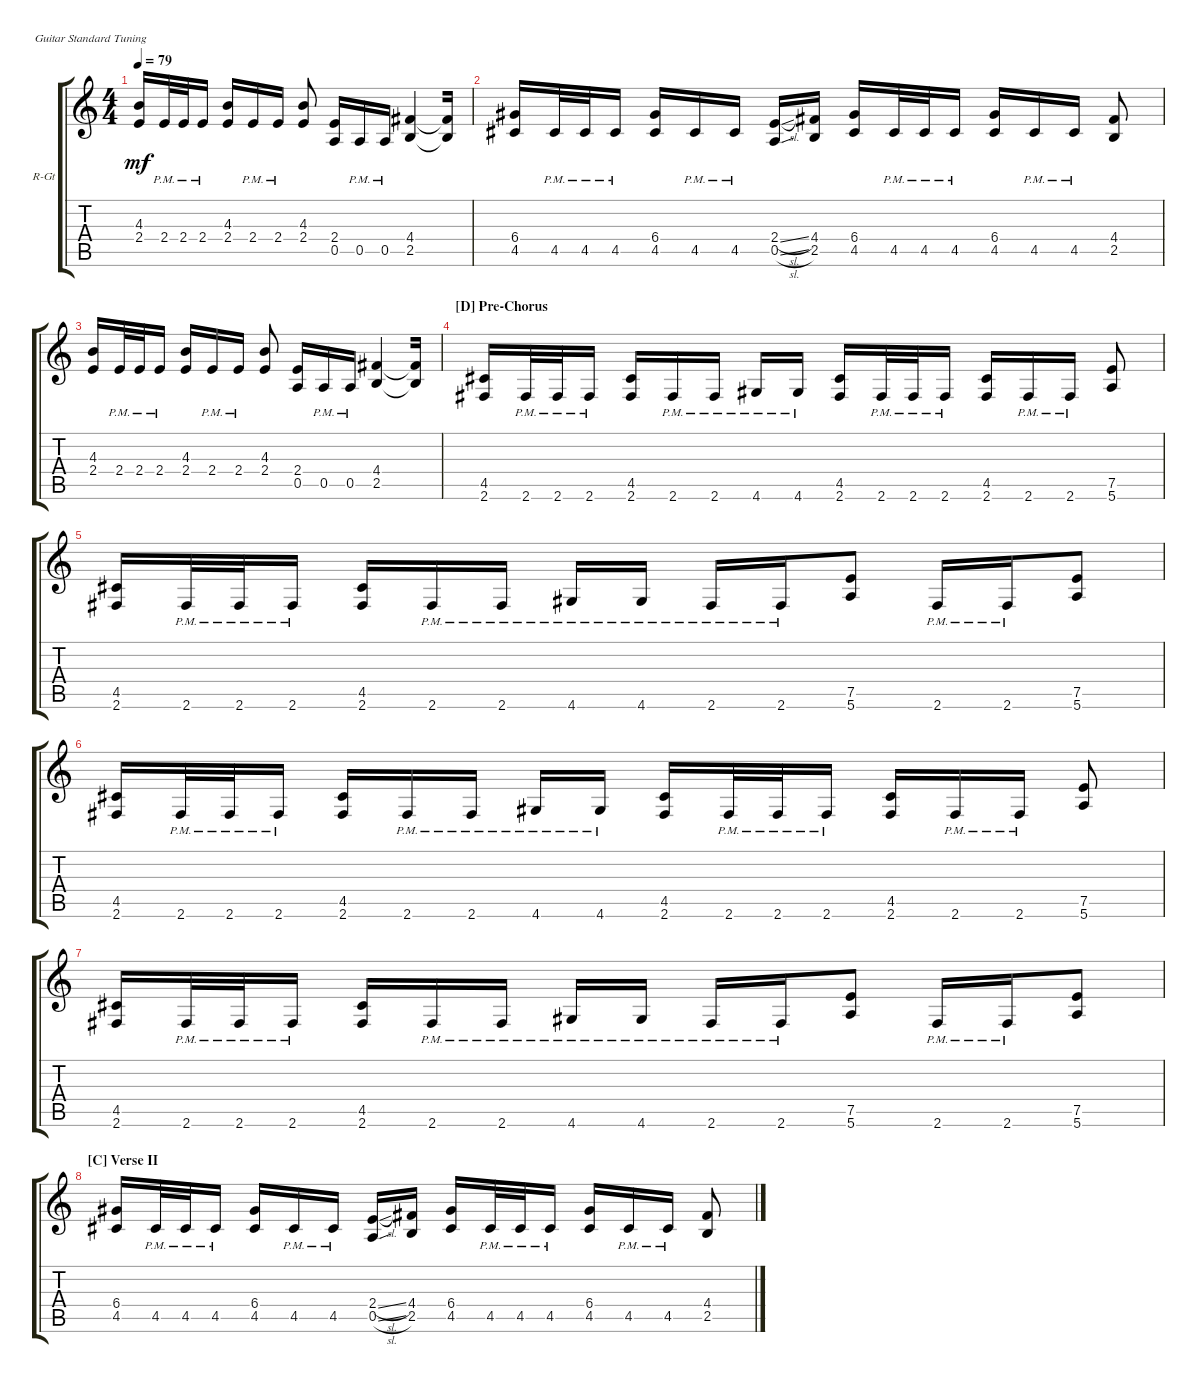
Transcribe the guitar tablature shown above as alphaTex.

\defaultSystemsLayout 4
\bracketExtendMode groupsimilarinstruments
\firstSystemTrackNameOrientation horizontal
\otherSystemsTrackNameOrientation horizontal
\track ("Rhythm Guitar" "R-Gt") {instrument distortionguitar}
\staff {score tabs}
\tuning (E4 B3 G3 D3 A2 E2)
\ts (4 4)
\tempo 79
\clef g2
\ks c
(2.4 4.3).16{dy mf beam merge} 2.4{pm}.32 2.4{pm}.32 2.4{pm}.16{beam split} (2.4 4.3).16{beam merge} 2.4{pm}.16 2.4{pm}.16{beam split} (2.4 4.3).8{beam split} (0.5 2.4).16{beam merge} 0.5{pm}.16 0.5{pm}.16{beam split} (2.5 4.4).4{beam merge} (2.5{t} 4.4{t}).16 |
(4.5 6.4).16{beam merge} 4.5{pm}.32 4.5{pm}.32 4.5{pm}.16{beam split} (4.5 6.4).16{beam merge} 4.5{pm}.16 4.5{pm}.16{beam split} (0.5{sl} 2.4{sl}).16{beam merge} (2.5 4.4).16 (4.5 6.4).16{beam merge} 4.5{pm}.32 4.5{pm}.32 4.5{pm}.16{beam split} (4.5 6.4).16{beam merge} 4.5{pm}.16 4.5{pm}.16{beam split} (2.5 4.4).8{beam split} |
(2.4 4.3).16{beam merge} 2.4{pm}.32 2.4{pm}.32 2.4{pm}.16{beam split} (2.4 4.3).16{beam merge} 2.4{pm}.16 2.4{pm}.16{beam split} (2.4 4.3).8{beam split} (0.5 2.4).16{beam merge} 0.5{pm}.16 0.5{pm}.16{beam split} (2.5 4.4).4{beam merge} (2.5{t} 4.4{t}).16 |
\section ("D" "Pre-Chorus")
(4.5 2.6).16{beam merge} 2.6{pm}.32 2.6{pm}.32 2.6{pm}.16{beam split} (4.5 2.6).16{beam merge} 2.6{pm}.16 2.6{pm}.16{beam split} 4.6{pm}.16{beam merge} 4.6{pm}.16{beam split} (4.5 2.6).16{beam merge} 2.6{pm}.32 2.6{pm}.32 2.6{pm}.16{beam split} (4.5 2.6).16{beam merge} 2.6{pm}.16 2.6{pm}.16{beam split} (5.6 7.5).8{beam split} |
(4.5 2.6).16{beam merge} 2.6{pm}.32 2.6{pm}.32 2.6{pm}.16{beam split} (4.5 2.6).16{beam merge} 2.6{pm}.16 2.6{pm}.16{beam split} 4.6{pm}.16{beam merge} 4.6{pm}.16{beam split} 2.6{pm}.16{beam merge} 2.6{pm}.16{beam merge} (7.5 5.6).8{beam split} 2.6{pm}.16 2.6{pm}.16{beam merge} (5.6 7.5).8{beam split} |
(4.5 2.6).16{beam merge} 2.6{pm}.32 2.6{pm}.32 2.6{pm}.16{beam split} (4.5 2.6).16{beam merge} 2.6{pm}.16 2.6{pm}.16{beam split} 4.6{pm}.16{beam merge} 4.6{pm}.16{beam split} (4.5 2.6).16{beam merge} 2.6{pm}.32 2.6{pm}.32 2.6{pm}.16{beam split} (4.5 2.6).16{beam merge} 2.6{pm}.16 2.6{pm}.16{beam split} (5.6 7.5).8{beam split} |
(4.5 2.6).16{beam merge} 2.6{pm}.32 2.6{pm}.32 2.6{pm}.16{beam split} (4.5 2.6).16{beam merge} 2.6{pm}.16 2.6{pm}.16{beam split} 4.6{pm}.16{beam merge} 4.6{pm}.16{beam split} 2.6{pm}.16{beam merge} 2.6{pm}.16{beam merge} (7.5 5.6).8{beam split} 2.6{pm}.16 2.6{pm}.16{beam merge} (5.6 7.5).8{beam split} |
\section ("C" "Verse II")
(4.5 6.4).16{beam merge} 4.5{pm}.32 4.5{pm}.32 4.5{pm}.16{beam split} (4.5 6.4).16{beam merge} 4.5{pm}.16 4.5{pm}.16{beam split} (0.5{sl} 2.4{sl}).16{beam merge} (2.5 4.4).16 (4.5 6.4).16{beam merge} 4.5{pm}.32 4.5{pm}.32 4.5{pm}.16{beam split} (4.5 6.4).16{beam merge} 4.5{pm}.16 4.5{pm}.16{beam split} (2.5 4.4).8{beam split}
